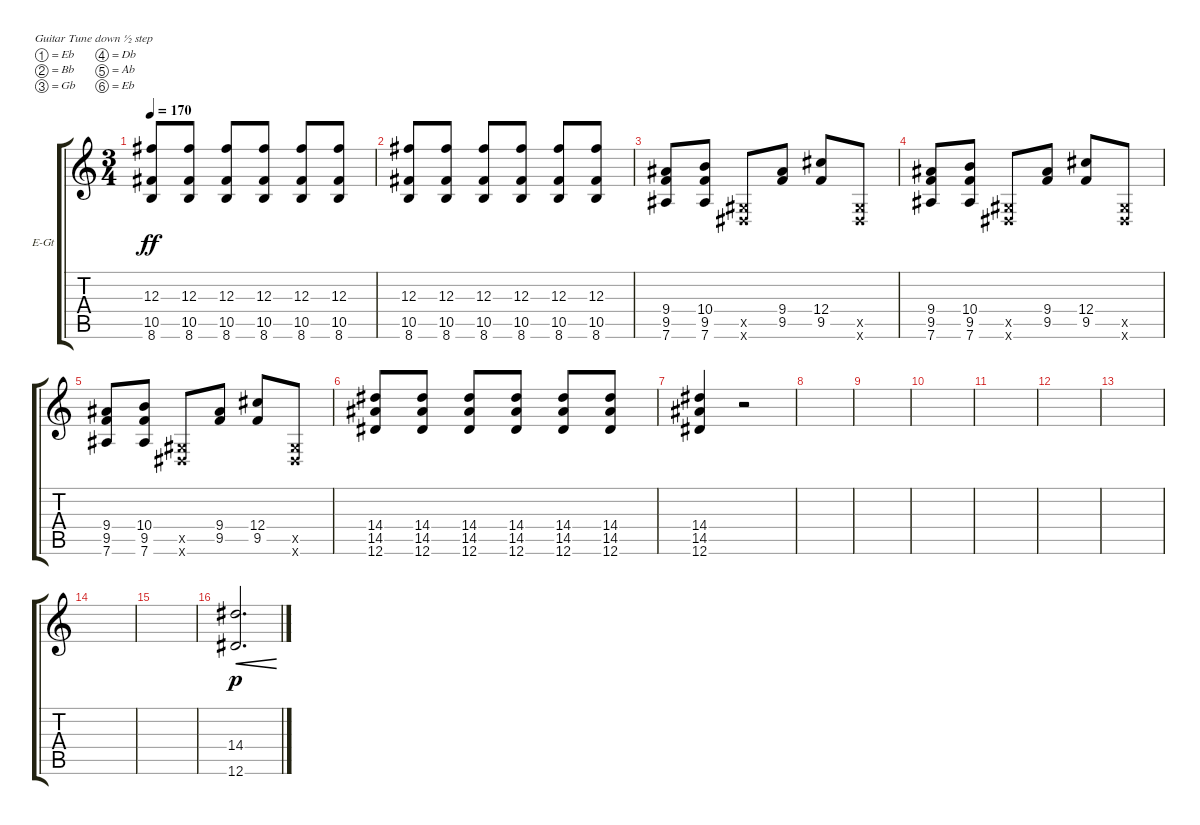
\bracketExtendMode groupsimilarinstruments
\firstSystemTrackNameOrientation horizontal
\otherSystemsTrackNameOrientation horizontal
\track ("B Kaleb - Rhythm" "E-Gt") {instrument distortionguitar}
\staff {score tabs}
\tuning (Eb4 Bb3 Gb3 Db3 Ab2 Eb2)
\ts (3 4)
\tempo 170
\clef g2
\scale
0.333333
\ks c
(8.6 10.5 12.3).8{dy ff} (8.6 10.5 12.3).8 (8.6 10.5 12.3).8 (8.6 10.5 12.3).8 (8.6 10.5 12.3).8 (8.6 10.5 12.3).8 |
\scale
0.333333 (8.6 10.5 12.3).8 (8.6 10.5 12.3).8 (8.6 10.5 12.3).8 (8.6 10.5 12.3).8 (8.6 10.5 12.3).8 (8.6 10.5 12.3).8 |
\scale
0.333333 (9.5 7.6 9.4).8 (7.6 9.5 10.4).8 (0.6{x} 0.5{x}).8 (9.5 9.4).8 (9.5 12.4).8 (0.5{x} 0.6{x}).8 |
\scale
0.333333 (9.5 7.6 9.4).8 (7.6 9.5 10.4).8 (0.6{x} 0.5{x}).8 (9.5 9.4).8 (9.5 12.4).8 (0.5{x} 0.6{x}).8 |
\scale
0.333333 (9.5 7.6 9.4).8 (7.6 9.5 10.4).8 (0.6{x} 0.5{x}).8 (9.5 9.4).8 (9.5 12.4).8 (0.5{x} 0.6{x}).8 |
\scale
0.333333 (12.6 14.5 14.4).8 (12.6 14.5 14.4).8 (12.6 14.5 14.4).8 (12.6 14.5 14.4).8 (12.6 14.5 14.4).8 (12.6 14.5 14.4).8 |
\scale
0.333333 (12.6 14.5 14.4).4 r.2 |
\scale
0.333333 |
\scale
0.333333 |
\scale
0.333333 |
\scale
0.333333 |
\scale
0.333333 |
\scale
0.333333 |
\scale
0.333333 |
\scale
0.333333 |
\scale
0.333333 (12.6 14.4).2{d cre dy p}
